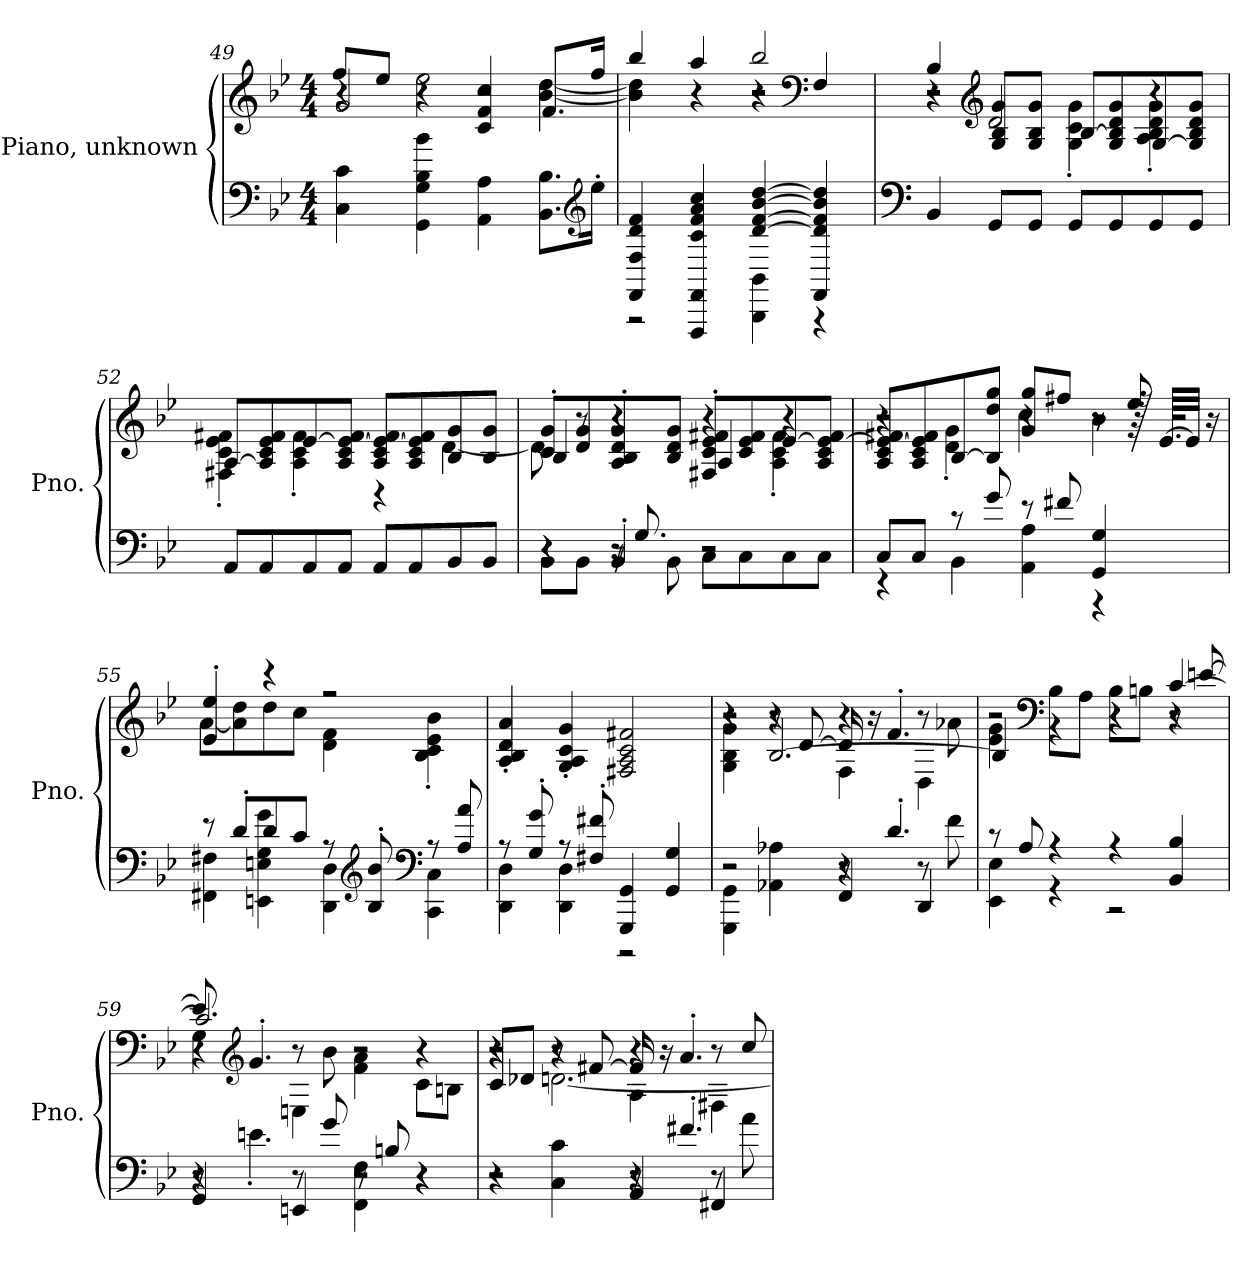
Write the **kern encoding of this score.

**kern	**kern
*part1	*part1
*staff2	*staff1
*I"Piano, unknown	*
*I'Pno.	*
*clefF4	*clefG2
*k[b-e-]	*k[b-e-]
*M4/4	*M4/4
=49	=49
*	*^
*	*	*^
4C\ 4c\	2g/	4r	8ff/L
.	.	.	8ee-/J
4GG\ 4G\ 4B-\ 4b-\	.	2ee-\	4r
4AA\ 4A\	2r	.	4c/ 4f/ 4cc/
8.BB-\ 8.B-\L	.	[4b-\ [4dd\	8.f/L
*clefG2	*	*	*
16ee-'\Jk	.	.	16ff/Jk
=50	=50	=50	=50
*^	*	*	*
4FF/ 4F/ 4d/ 4f/	2r	2r	4b-\] 4dd\]	4bb-/
4FFF/ 4FF/ 4c/ 4f/ 4a/ 4cc/	.	.	4r	4aa/
[4d/ [4f/ [4b-/ [4dd/	4BBB-\ 4BB-\	2bb-/	2r	4r
*	*	*clefF4	*	*
4FF/ 4d/] 4f/] 4b-/] 4dd/]	4r	.	.	4F/
*v	*v	*	*	*
=51	=51	=51	=51
*clefF4	*	*	*
4BB-/	4r	2r	4B-/
*	*clefG2	*	*
8GG/L	2d/	.	8G/ 8B-/ 8g/L
8GG/J	.	.	8G/ 8B-/ 8g/J
8GG/L	.	4G\' 4c\' 4g\'	[8B-/L
8GG/	.	.	8G/ 8B-/] 8d/ 8g/
8GG/	4r	4A\' 4B-\' 4d\' 4g\'	[8G/
8GG/J	.	.	8G/] 8B-/ 8d/ 8g/J
*	*	*v	*v
!!LO:LB:g=z
=52	=52	=52
8AA/L	[8A/L	4F#X\' 4c\' 4e-\' 4f#X\'
8AA/	8A/] 8c/ 8e-/ 8f#/	.
8AA/	[8e-/	4A\' 4c\' 4f#\'
8AA/J	8A/ 8c/ 8e-/_ 8f#/J	.
8AA/L	8A/ 8c/ 8e-/_ 8f#/L	4r
8AA/	8A/ 8c/ 8e-/] 8f#/	.
8BB-/	8B-/ 8g/	[4d\
8BB-/J	8B-/ 8g/J	.
=53	=53	=53
*^	*	*^
*	*^	*	*	*
4r	8BB-\L	4r	8c/' 8g/'L	8d\]	4B-/
.	8BB-\J	.	8d/ 8g/	8r	.
16r	8r	4BB-'/	8A/' 8B-/' 8d/' 8g/'	4r	4r
8.G/	.	.	.	.	.
.	8BB-\	.	8B-/ 8d/ 8g/J	.	.
2r	8C\L	2r	8F#X/' 8c/' 8e-/' 8f#X/'L	4r	4A/
.	8C\	.	8c/ 8e-/ 8f#/	.	.
.	8C\	.	[8e-/	4A\' 4c\' 4f#\'	4r
.	8C\J	.	8A/ 8c/ 8e-/_ 8f#/J	.	.
*	*v	*v	*	*	*
!!LO:LB:g=z	!!	!!
=54	=54	=54	=54	=54
8C/L	4r	8A/ 8c/ 8e-/_ 8f#X/L	4r	2r
8C/J	.	8A/ 8c/ 8e-/] 8f#/	.	.
8r	4BB-\	[8B-/	4d\' 4g\'	.
8g/	.	8B-/] 8dd/ 8gg/J	.	.
8r	4AA\ 4A\	8g/ 8gg/L	4cc\	4r
8f#X/	.	8ff#X/J	.	.
4GG/ 4G/	4r	8r	4b-\	8r
.	.	128r	.	8ee-/
.	.	[64.e-/KLLL	.	.
.	.	32e-/JJJ]	.	.
.	.	16r	.	.
*	*	*	*v	*v
=55	=55	=55	=55
8r	4FF#X\ 4F#X\	4e-/' 4ee-/'	[8a\L
8d'/L	.	.	8a\] 8dd\
8d/	4EEn\ 4En\ 4G\ 4g\	4r	8dd\
8c/J	.	.	8cc\J
8r	4DD\ 4D\	2r	4d\ 4f\
*clefG2	*	*	*
8B-/' 8b-/'	.	.	.
*clefF4	*	*	*
8r	4CC\ 4C\	.	4B-\' 4c\' 4e-\' 4b-\'
8A/ 8a/	.	.	.
*	*	*v	*v
=56	=56	=56
8r	4DD\ 4D\	4A/' 4B-/' 4d/' 4a/'
8G/' 8g/'	.	.
8r	4DD\ 4D\	4G/' 4A/' 4c/' 4g/'
8F#X/' 8f#X/'	.	.
4GGG/ 4GG/	2r	2F#X/ 2A/ 2c/ 2f#X/
4GG/ 4G/	.	.
!!LO:LB:g=z
=57	=57	=57
*	*^	*^
*	*	*	*	*^
*	*	*	*	*	*^
2r	4GGG\ 4GG\	2r	4r	4G\ 4B-\ 4g\	4r	2r
.	4AA-X\ 4A-X\	.	8r	4r	[2.B-/	.
.	.	.	[8d/	.	.	.
8r	4r	4FF/	16d/]	4r	.	4F\
.	.	.	16r	.	.	.
4.d'/	.	.	4.f'/	.	.	.
.	8r	4DD/	.	8r	.	4D\
.	8f\	.	.	8a-X\	.	.
*	*v	*v	*	*	*	*
*	*	*	*	*v	*v
=58	=58	=58	=58	=58
8r	4EE-\ 4E-\	2r	4e-\ 4g\	4B-/]
8A/	.	.	.	.
*	*	*clefF4	*	*
4r	4r	.	8B-\L	4r
.	.	.	8A\J	.
4r	2r	4r	8B-\L	4r
.	.	.	8Bn\J	.
4BB-/ 4B-/	.	8r	4r	[4c/
.	.	[8en/	.	.
=59	=59	=59	=59	=59
*	*^	*	*	*^
4r	8r	4GG/	8e/]	4r	2.c/]	4G\
*	*	*	*clefG2	*	*	*
.	4.en'\	.	4.g'/	.	.	.
8r	.	4EEn/	.	8r	.	4En\
8g/	.	.	.	8b-\	.	.
8r	4FF\ 4F\	2r	2r	4f\ 4a\	.	2r
8Bn/	.	.	.	.	.	.
4r	4r	.	.	8c\L	4r	.
.	.	.	.	8Bn\J	.	.
!!LO:LB:g=z	!!	!!	!!
=60	=60	=60	=60	=60	=60	=60
2r	4r	2r	8c/L	4r	4r	2r
.	.	.	8d-X/J	.	.	.
.	4C\ 4c\	.	4r	[2.dn\	8r	.
.	.	.	.	.	[8f#X/	.
8r	4r	4AA/	4r	.	16f#/]	4A\
.	.	.	.	.	16r	.
4.f#X'/	.	.	.	.	4.a'/	.
.	8r	4FF#X/	8r	.	.	4F#X\
.	8a\	.	8cc/	.	.	.
*v	*v	*v	*	*	*	*
*	*v	*v	*v	*v
=	=
*-	*-
